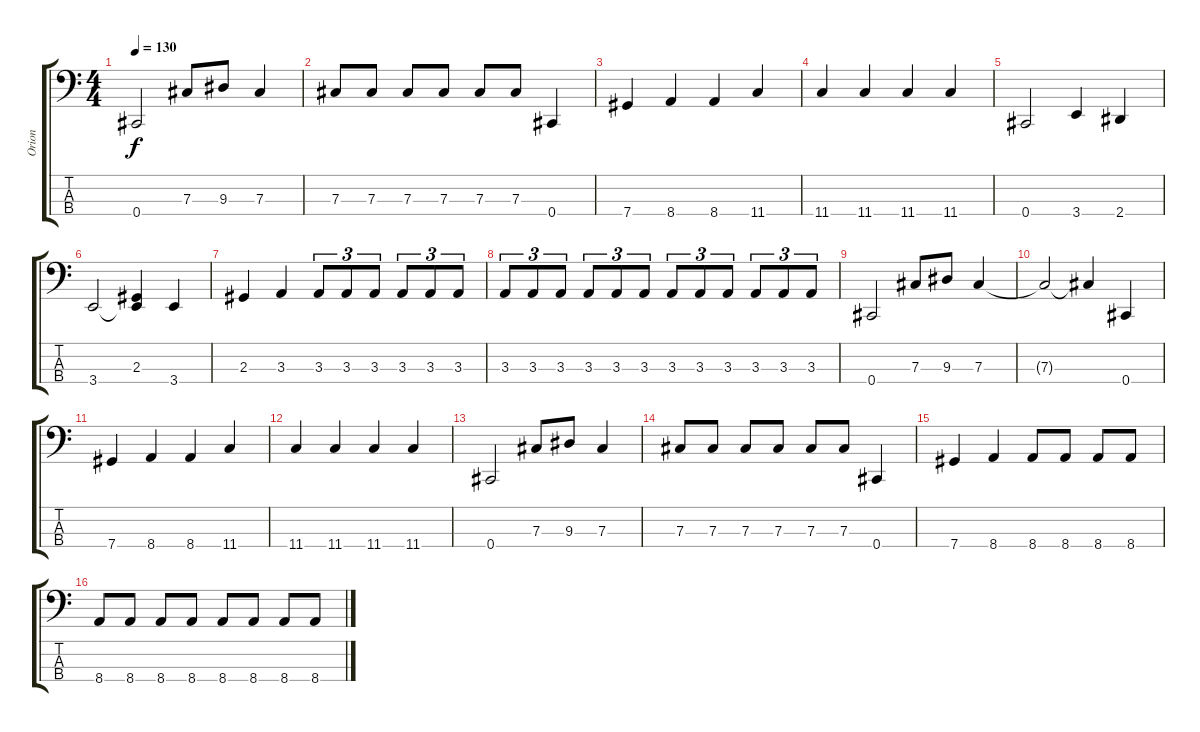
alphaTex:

\track ("Orion" "Orion") {instrument electricbassfinger}
\staff {score tabs}
\tuning (E2 B1 Gb1 Db1) {hide}
\ts (4 4)
\tempo 130
\clef f4
\ks c
0.4.2{dy f} 7.3.8 9.3.8 7.3.4 |
7.3.8 7.3.8 7.3.8 7.3.8 7.3.8 7.3.8 0.4.4 |
7.4.4 8.4.4 8.4.4 11.4.4 |
11.4.4 11.4.4 11.4.4 11.4.4 |
0.4.2 3.4.4 2.4.4 |
3.4.2 (2.3 3.4{t}).4 3.4.4 |
2.3.4 3.3.4 3.3.8{tu (3 2)} 3.3.8{tu (3 2)} 3.3.8{tu (3 2)} 3.3.8{tu (3 2)} 3.3.8{tu (3 2)} 3.3.8{tu (3 2)} |
3.3.8{tu (3 2)} 3.3.8{tu (3 2)} 3.3.8{tu (3 2)} 3.3.8{tu (3 2)} 3.3.8{tu (3 2)} 3.3.8{tu (3 2)} 3.3.8{tu (3 2)} 3.3.8{tu (3 2)} 3.3.8{tu (3 2)} 3.3.8{tu (3 2)} 3.3.8{tu (3 2)} 3.3.8{tu (3 2)} |
0.4.2 7.3.8 9.3.8 7.3.4 |
7.3{t}.2 7.3{t}.4 0.4.4 |
7.4.4 8.4.4 8.4.4 11.4.4 |
11.4.4 11.4.4 11.4.4 11.4.4 |
0.4.2 7.3.8 9.3.8 7.3.4 |
7.3.8 7.3.8 7.3.8 7.3.8 7.3.8 7.3.8 0.4.4 |
7.4.4 8.4.4 8.4.8 8.4.8 8.4.8 8.4.8 |
8.4.8 8.4.8 8.4.8 8.4.8 8.4.8 8.4.8 8.4.8 8.4.8
